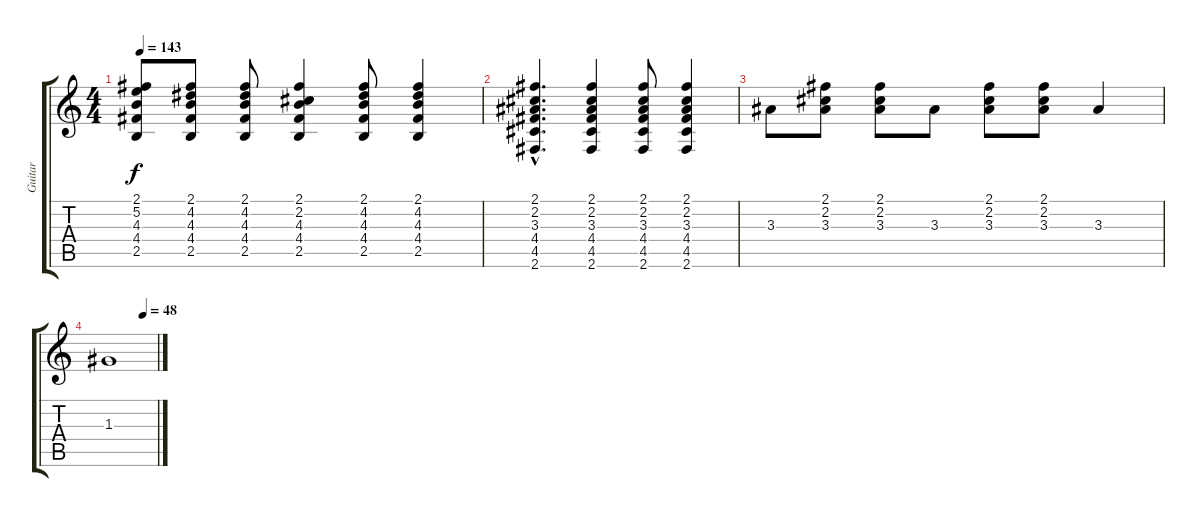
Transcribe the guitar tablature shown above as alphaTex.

\track ("Guitar" "Guitar") {instrument distortionguitar}
\staff {score tabs}
\tuning (E4 B3 G3 D3 A2 E2) {hide}
\ts (4 4)
\tempo 143
\clef g2
\ks c
(2.1{t} 5.2{t} 4.3{t} 4.4{t} 2.5{t}).8{dy f} (2.1 4.2 4.3 4.4 2.5).8 (2.1 4.2 4.3 4.4 2.5).8 (2.1 2.2 4.3 4.4 2.5).4 (2.1 4.2 4.3 4.4 2.5).8 (2.1 4.2 4.3 4.4 2.5).4 |
(2.1{hac} 2.2{hac} 3.3{hac} 4.4{hac} 4.5{hac} 2.6{hac}).4{d} (2.1 2.2 3.3 4.4 4.5 2.6).4 (2.1 2.2 3.3 4.4 4.5 2.6).8 (2.1 2.2 3.3 4.4 4.5 2.6).4 |
3.3.8 (2.1 2.2 3.3).8 (2.1 2.2 3.3).8 3.3.8 (2.1 2.2 3.3).8 (2.1 2.2 3.3).8 3.3.4 |
\tempo (48 0.71875)
1.3.1
